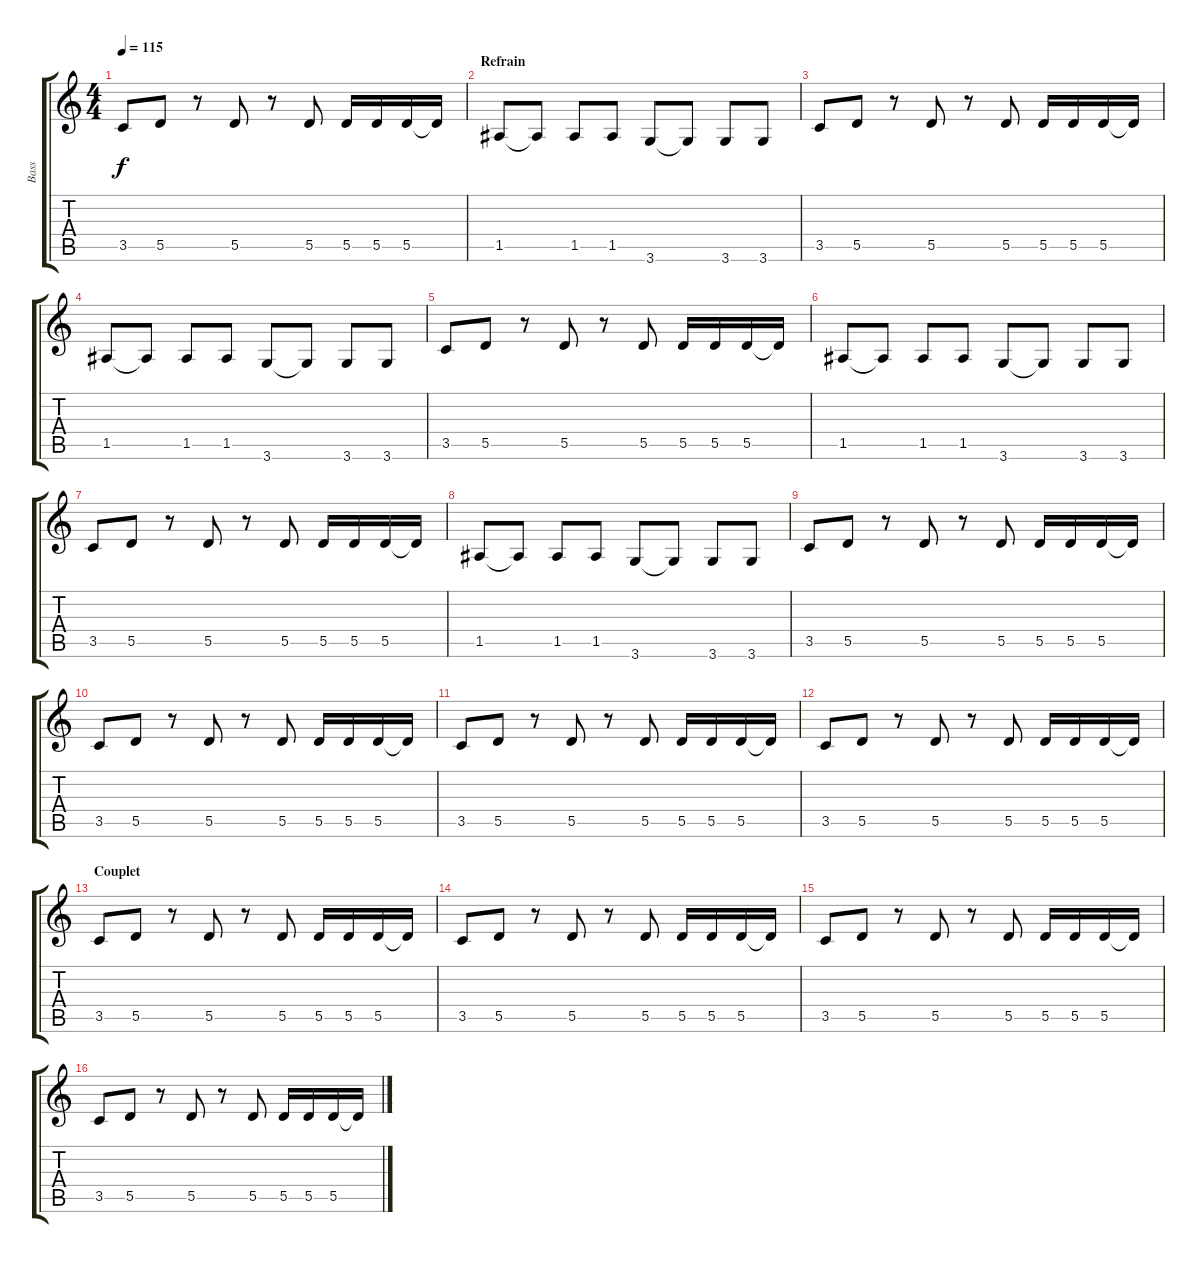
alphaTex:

\track ("Bass" "Bass") {instrument electricbassfinger}
\staff {score tabs}
\tuning (E4 B3 G3 D3 A2 E2) {hide}
\ts (4 4)
\tempo 115
\clef g2
\ks c
3.5.8{dy f} 5.5.8 r.8 5.5.8 r.8 5.5.8 5.5.16 5.5.16 5.5.16 5.5{t}.16 |
\section ("" "Refrain")
1.5.8{volume 10} 1.5{t}.8 1.5.8 1.5.8 3.6.8 3.6{t}.8 3.6.8 3.6.8 |
3.5.8 5.5.8 r.8 5.5.8 r.8 5.5.8 5.5.16 5.5.16 5.5.16 5.5{t}.16 |
1.5.8{volume 10} 1.5{t}.8 1.5.8 1.5.8 3.6.8 3.6{t}.8 3.6.8 3.6.8 |
3.5.8 5.5.8 r.8 5.5.8 r.8 5.5.8 5.5.16 5.5.16 5.5.16 5.5{t}.16 |
1.5.8{volume 10} 1.5{t}.8 1.5.8 1.5.8 3.6.8 3.6{t}.8 3.6.8 3.6.8 |
3.5.8 5.5.8 r.8 5.5.8 r.8 5.5.8 5.5.16 5.5.16 5.5.16 5.5{t}.16 |
1.5.8 1.5{t}.8 1.5.8 1.5.8 3.6.8 3.6{t}.8 3.6.8 3.6.8 |
3.5.8{volume 8} 5.5.8 r.8 5.5.8 r.8 5.5.8 5.5.16 5.5.16 5.5.16 5.5{t}.16 |
3.5.8 5.5.8 r.8 5.5.8 r.8 5.5.8 5.5.16 5.5.16 5.5.16 5.5{t}.16 |
3.5.8 5.5.8 r.8 5.5.8 r.8 5.5.8 5.5.16 5.5.16 5.5.16 5.5{t}.16 |
3.5.8 5.5.8 r.8 5.5.8 r.8 5.5.8 5.5.16 5.5.16 5.5.16 5.5{t}.16 |
\section ("" "Couplet")
3.5.8 5.5.8 r.8 5.5.8 r.8 5.5.8 5.5.16 5.5.16 5.5.16 5.5{t}.16 |
3.5.8 5.5.8 r.8 5.5.8 r.8 5.5.8 5.5.16 5.5.16 5.5.16 5.5{t}.16 |
3.5.8 5.5.8 r.8 5.5.8 r.8 5.5.8 5.5.16 5.5.16 5.5.16 5.5{t}.16 |
3.5.8 5.5.8 r.8 5.5.8 r.8 5.5.8 5.5.16 5.5.16 5.5.16 5.5{t}.16
